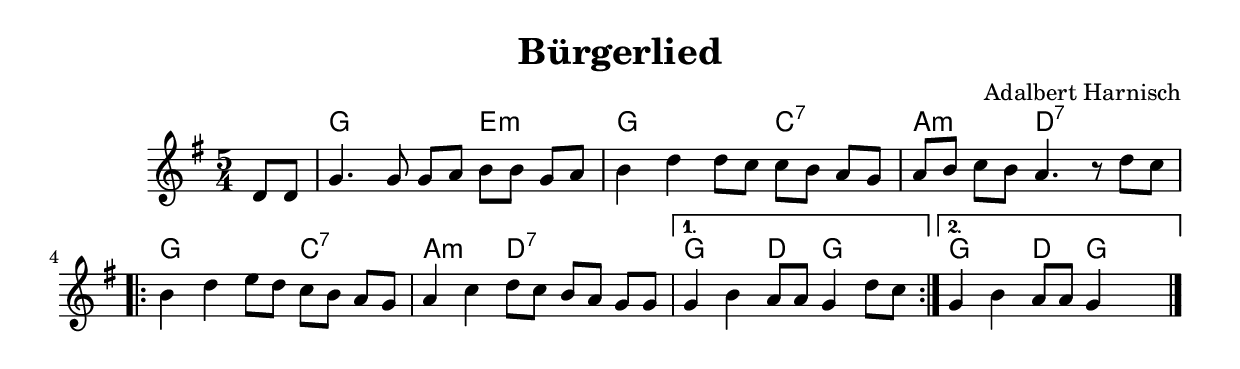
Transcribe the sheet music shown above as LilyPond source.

\version "2.18.2"
\include "articulate.ly"

\header {
  title = "Bürgerlied"
  composer = "Adalbert Harnisch"
}

global = {
  \time 5/4
  \key g \major
}

chordNames = \chordmode {
  \global
  s4 g1*3/4 e2:m g1*3/4 c2:7 a2:m d1*3/4:7 g1*3/4 c2:7 a2:m d1*3/4:7 g2 d4 g2 g d4 g2  
}

melody = \relative d' {
  \global
  \partial 4 d8 d |
  g4. g8 g a b b g a |
  b4 d d8 c c b a g |
  a b c b a4. r8 d c |
      
  \repeat volta 2
  {
    b4 d e8 d c b a g |
    a4 c d8 c b a g g |
  }
  \alternative
  {
    { g4 b a8 a g4 d'8 c }
    { g4 b a8 a g4 s4 \bar "|." }
  } 
}


\book {
    \score {
        <<
            \new ChordNames \chordNames
            \new Staff { \melody }
        >>
        \layout {}
    }
}

\book {
    \score {
        \unfoldRepeats \articulate
            <<
                \new Voice = "chords" {
                    \chordNames
                }
                \new Voice = "melody" {
                    \melody
                }
            >>
        \midi {
            \tempo 4 = 130
        }
    }
}
